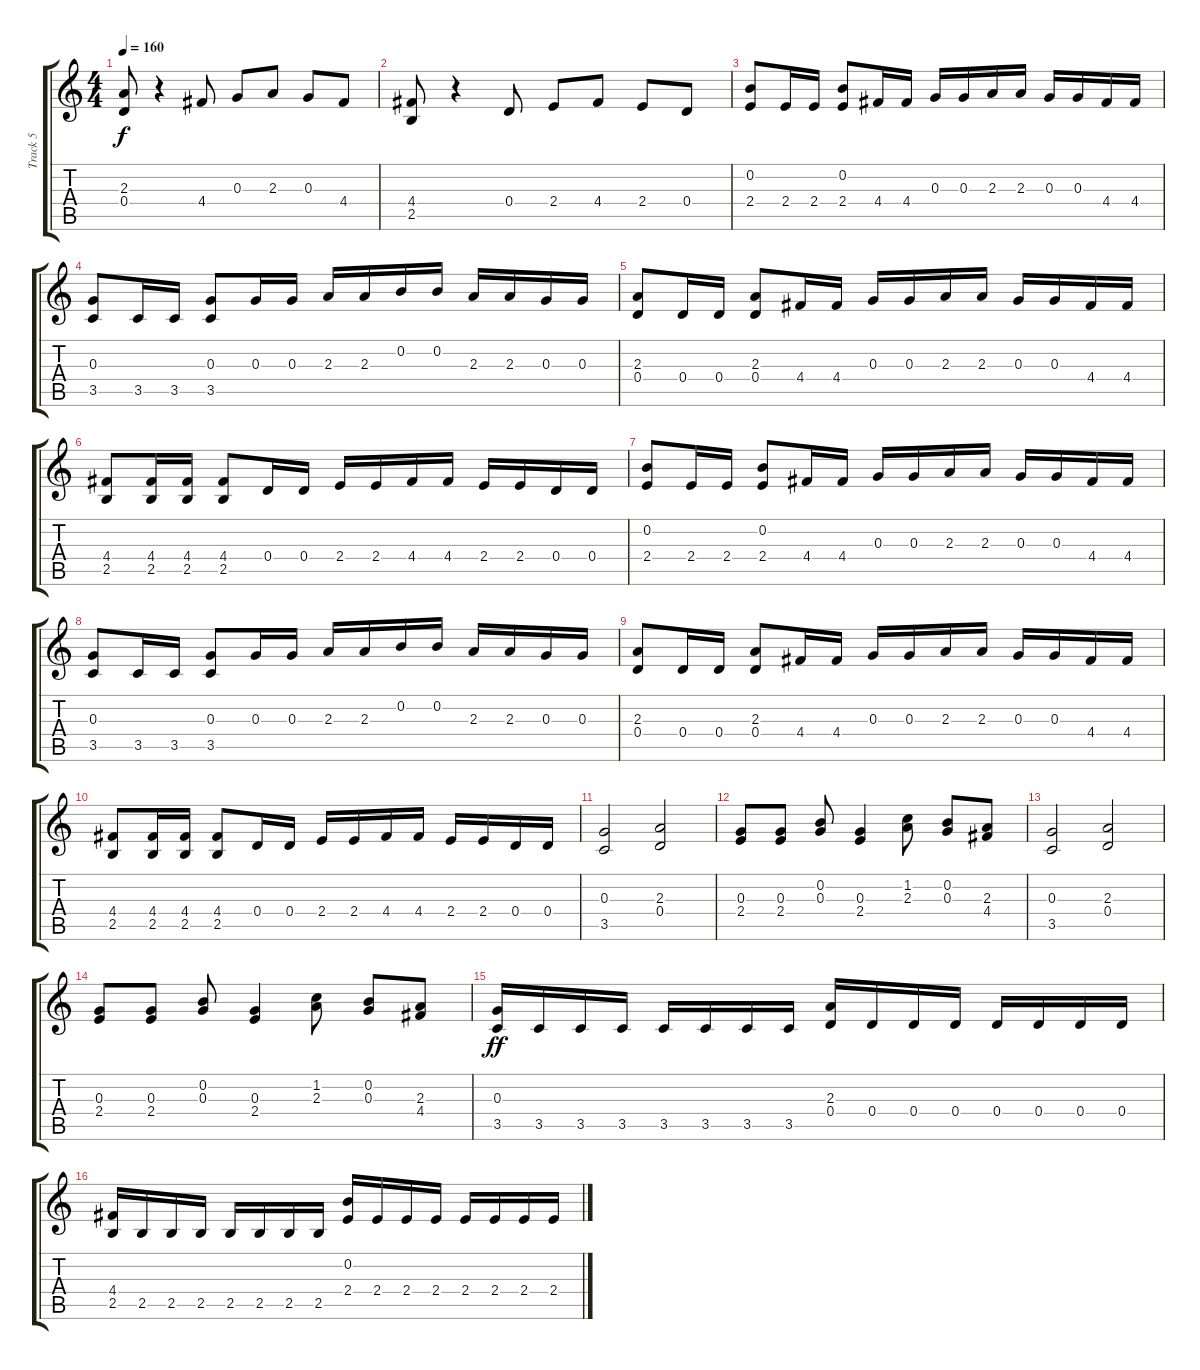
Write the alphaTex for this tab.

\track ("Track 5" "Track 5") {instrument distortionguitar}
\staff {score tabs}
\tuning (E4 B3 G3 D3 A2 E2) {hide}
\ts (4 4)
\tempo 160
\clef g2
\ks c
(2.3 0.4).8{dy f} r.4 4.4.8 0.3.8 2.3.8 0.3.8 4.4.8 |
(4.4 2.5).8 r.4 0.4.8 2.4.8 4.4.8 2.4.8 0.4.8 |
(0.2 2.4).8 2.4.16 2.4.16 (0.2 2.4).8 4.4.16 4.4.16 0.3.16 0.3.16 2.3.16 2.3.16 0.3.16 0.3.16 4.4.16 4.4.16 |
(0.3 3.5).8 3.5.16 3.5.16 (0.3 3.5).8 0.3.16 0.3.16 2.3.16 2.3.16 0.2.16 0.2.16 2.3.16 2.3.16 0.3.16 0.3.16 |
(2.3 0.4).8 0.4.16 0.4.16 (2.3 0.4).8 4.4.16 4.4.16 0.3.16 0.3.16 2.3.16 2.3.16 0.3.16 0.3.16 4.4.16 4.4.16 |
(4.4 2.5).8 (4.4 2.5).16 (4.4 2.5).16 (4.4 2.5).8 0.4.16 0.4.16 2.4.16 2.4.16 4.4.16 4.4.16 2.4.16 2.4.16 0.4.16 0.4.16 |
(0.2 2.4).8 2.4.16 2.4.16 (0.2 2.4).8 4.4.16 4.4.16 0.3.16 0.3.16 2.3.16 2.3.16 0.3.16 0.3.16 4.4.16 4.4.16 |
(0.3 3.5).8 3.5.16 3.5.16 (0.3 3.5).8 0.3.16 0.3.16 2.3.16 2.3.16 0.2.16 0.2.16 2.3.16 2.3.16 0.3.16 0.3.16 |
(2.3 0.4).8 0.4.16 0.4.16 (2.3 0.4).8 4.4.16 4.4.16 0.3.16 0.3.16 2.3.16 2.3.16 0.3.16 0.3.16 4.4.16 4.4.16 |
(4.4 2.5).8 (4.4 2.5).16 (4.4 2.5).16 (4.4 2.5).8 0.4.16 0.4.16 2.4.16 2.4.16 4.4.16 4.4.16 2.4.16 2.4.16 0.4.16 0.4.16 |
(0.3 3.5).2 (2.3 0.4).2 |
(0.3 2.4).8 (0.3 2.4).8 (0.2 0.3).8 (0.3 2.4).4 (1.2 2.3).8 (0.2 0.3).8 (2.3 4.4).8 |
(0.3 3.5).2 (2.3 0.4).2 |
(0.3 2.4).8 (0.3 2.4).8 (0.2 0.3).8 (0.3 2.4).4 (1.2 2.3).8 (0.2 0.3).8 (2.3 4.4).8 |
(0.3 3.5).16{dy ff} 3.5.16 3.5.16 3.5.16 3.5.16 3.5.16 3.5.16 3.5.16 (2.3 0.4).16 0.4.16 0.4.16 0.4.16 0.4.16 0.4.16 0.4.16 0.4.16 |
(4.4 2.5).16 2.5.16 2.5.16 2.5.16 2.5.16 2.5.16 2.5.16 2.5.16 (0.2 2.4).16 2.4.16 2.4.16 2.4.16 2.4.16 2.4.16 2.4.16 2.4.16
